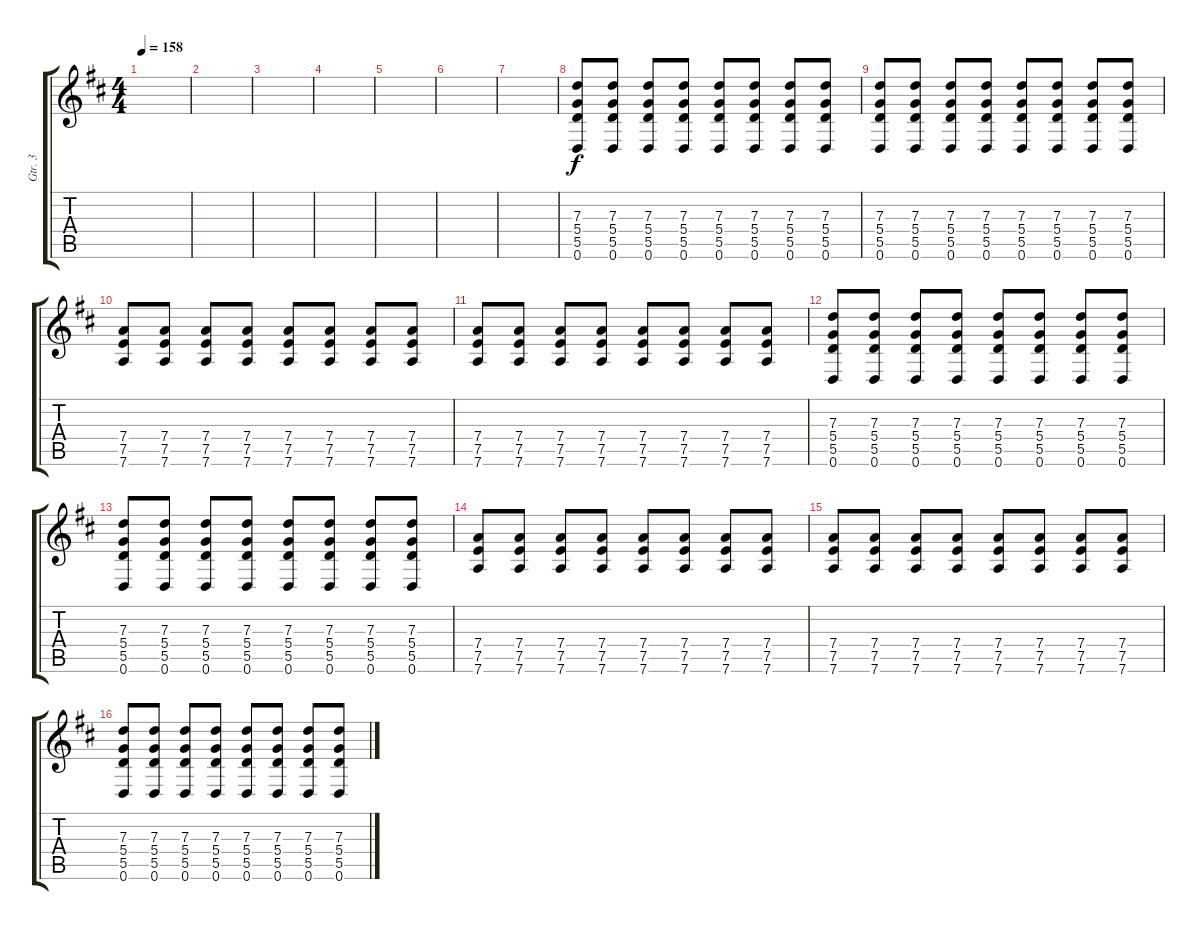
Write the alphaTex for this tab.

\track ("Gtr. 3" "Gtr. 3") {instrument distortionguitar}
\staff {score tabs}
\tuning (E4 B3 G3 D3 A2 D2) {hide}
\ts (4 4)
\tempo 158
\clef g2
\ks d
|
|
|
|
|
|
|
(7.3 5.4 5.5 0.6).8{volume 12} (7.3 5.4 5.5 0.6).8 (7.3 5.4 5.5 0.6).8 (7.3 5.4 5.5 0.6).8 (7.3 5.4 5.5 0.6).8 (7.3 5.4 5.5 0.6).8 (7.3 5.4 5.5 0.6).8 (7.3 5.4 5.5 0.6).8 |
(7.3 5.4 5.5 0.6).8 (7.3 5.4 5.5 0.6).8 (7.3 5.4 5.5 0.6).8 (7.3 5.4 5.5 0.6).8 (7.3 5.4 5.5 0.6).8 (7.3 5.4 5.5 0.6).8 (7.3 5.4 5.5 0.6).8 (7.3 5.4 5.5 0.6).8 |
(7.4 7.5 7.6).8 (7.4 7.5 7.6).8 (7.4 7.5 7.6).8 (7.4 7.5 7.6).8 (7.4 7.5 7.6).8 (7.4 7.5 7.6).8 (7.4 7.5 7.6).8 (7.4 7.5 7.6).8 |
(7.4 7.5 7.6).8 (7.4 7.5 7.6).8 (7.4 7.5 7.6).8 (7.4 7.5 7.6).8 (7.4 7.5 7.6).8 (7.4 7.5 7.6).8 (7.4 7.5 7.6).8 (7.4 7.5 7.6).8 |
(7.3 5.4 5.5 0.6).8 (7.3 5.4 5.5 0.6).8 (7.3 5.4 5.5 0.6).8 (7.3 5.4 5.5 0.6).8 (7.3 5.4 5.5 0.6).8 (7.3 5.4 5.5 0.6).8 (7.3 5.4 5.5 0.6).8 (7.3 5.4 5.5 0.6).8 |
(7.3 5.4 5.5 0.6).8 (7.3 5.4 5.5 0.6).8 (7.3 5.4 5.5 0.6).8 (7.3 5.4 5.5 0.6).8 (7.3 5.4 5.5 0.6).8 (7.3 5.4 5.5 0.6).8 (7.3 5.4 5.5 0.6).8 (7.3 5.4 5.5 0.6).8 |
(7.4 7.5 7.6).8 (7.4 7.5 7.6).8 (7.4 7.5 7.6).8 (7.4 7.5 7.6).8 (7.4 7.5 7.6).8 (7.4 7.5 7.6).8 (7.4 7.5 7.6).8 (7.4 7.5 7.6).8 |
(7.4 7.5 7.6).8 (7.4 7.5 7.6).8 (7.4 7.5 7.6).8 (7.4 7.5 7.6).8 (7.4 7.5 7.6).8 (7.4 7.5 7.6).8 (7.4 7.5 7.6).8 (7.4 7.5 7.6).8 |
(7.3 5.4 5.5 0.6).8 (7.3 5.4 5.5 0.6).8 (7.3 5.4 5.5 0.6).8 (7.3 5.4 5.5 0.6).8 (7.3 5.4 5.5 0.6).8 (7.3 5.4 5.5 0.6).8 (7.3 5.4 5.5 0.6).8 (7.3 5.4 5.5 0.6).8
